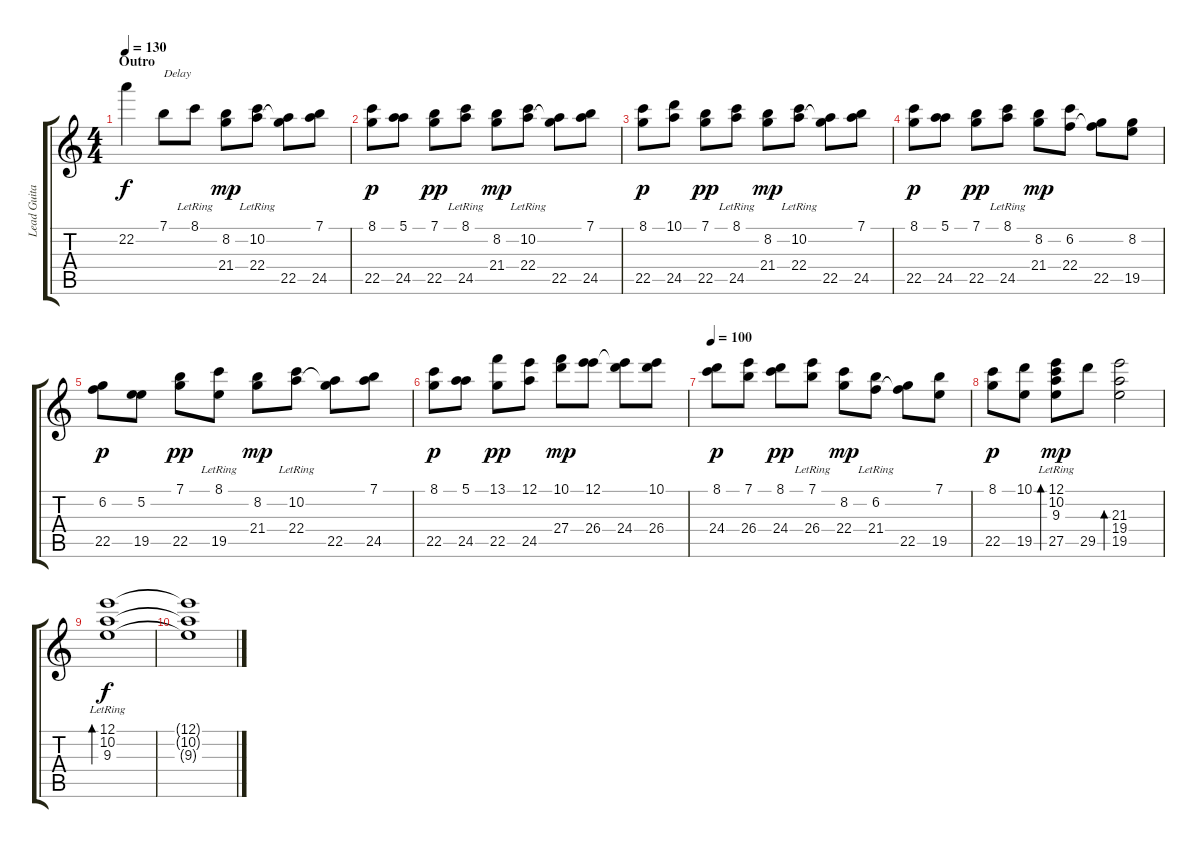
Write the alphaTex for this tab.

\track ("Lead Guitar" "Lead Guita") {instrument overdrivenguitar}
\staff {score tabs}
\tuning (E4 B3 G3 D3 A2 E2) {hide}
\ts (4 4)
\section ("" "Outro")
\tempo 130
\clef g2
\ks c
22.2.4{dy f} 7.1.8{txt "Delay" volume 8 balance 14 instrument electricguitarjazz} 8.1{lr}.8 (8.2 21.4).8{dy mp} (10.2{lr} 22.4).8 (10.2{t} 22.5).8 (7.1 24.5).8 |
(8.1 22.5).8{dy p} (5.1 24.5).8 (7.1 22.5).8{dy pp} (8.1{lr} 24.5).8 (8.2 21.4).8{dy mp} (10.2{lr} 22.4).8 (10.2{t} 22.5).8 (7.1 24.5).8 |
(8.1 22.5).8{dy p} (10.1 24.5).8 (7.1 22.5).8{dy pp} (8.1{lr} 24.5).8 (8.2 21.4).8{dy mp} (10.2{lr} 22.4).8 (10.2{t} 22.5).8 (7.1 24.5).8 |
(8.1 22.5).8{dy p} (5.1 24.5).8 (7.1 22.5).8{dy pp} (8.1{lr} 24.5).8 (8.2 21.4).8{dy mp} (6.2 22.4).8 (6.2{t} 22.5).8 (8.2 19.5).8 |
(6.2 22.5).8{dy p} (5.2 19.5).8 (7.1 22.5).8{dy pp} (8.1{lr} 19.5).8 (8.2 21.4).8{dy mp} (10.2{lr} 22.4).8 (10.2{t} 22.5).8 (7.1 24.5).8 |
(8.1 22.5).8{dy p} (5.1 24.5).8 (13.1 22.5).8{dy pp} (12.1 24.5).8 (10.1 27.4).8{dy mp} (12.1 26.4).8 (12.1{t} 24.4).8 (10.1 26.4).8 |
\tempo 100
(8.1 24.4).8{dy p} (7.1 26.4).8 (8.1 24.4).8{dy pp} (7.1{lr} 26.4).8 (8.2 22.4).8{dy mp} (6.2{lr} 21.4).8 (6.2{t} 22.5).8 (7.1 19.5).8 |
(8.1 22.5).8{dy p} (10.1 19.5).8 (12.1{lr} 10.2{lr} 9.3{lr} 27.5).8{bd 120 dy mp} 29.5.8 (21.3 19.4 19.5).2{bd 120} |
(12.1{lr} 10.2{lr} 9.3{lr}).1{bd 120 dy f} |
(12.1{t} 10.2{t} 9.3{t}).1
